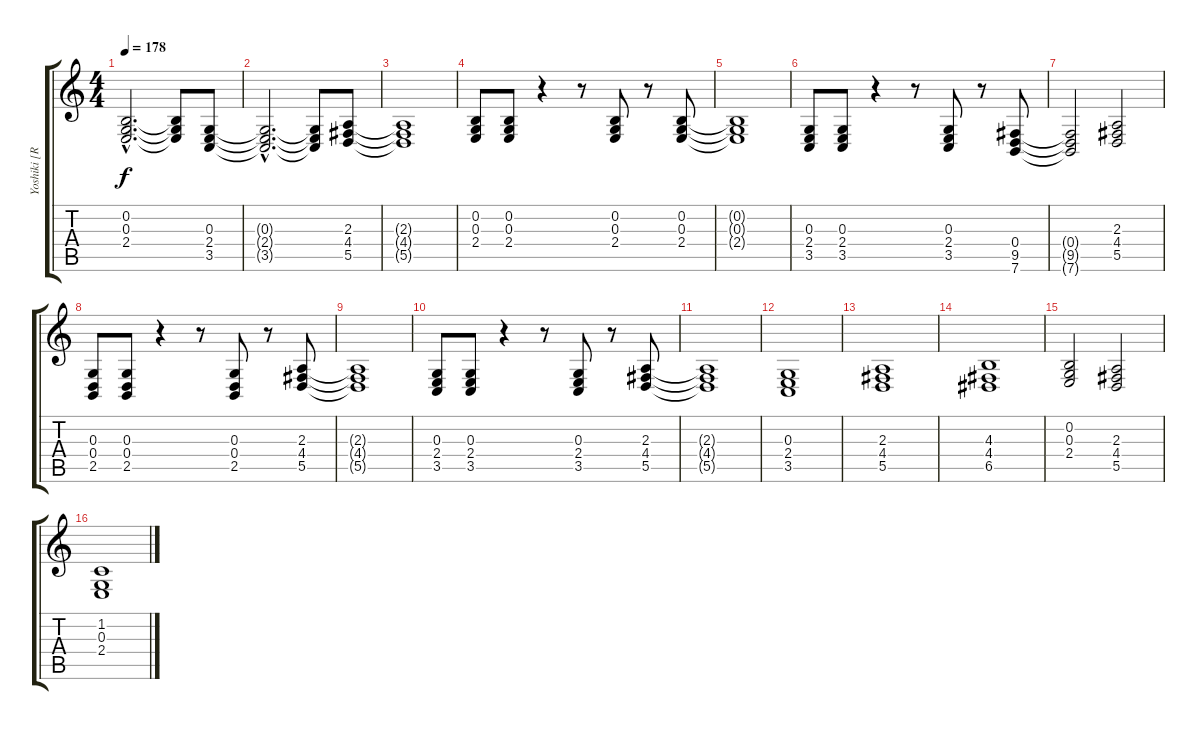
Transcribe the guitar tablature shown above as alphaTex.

\track ("Yoshiki [R]" "Yoshiki [R") {instrument acousticgrandpiano}
\staff {score tabs}
\tuning (F4 B3 G3 D3 A2 E2) {hide}
\ts (4 4)
\tempo 178
\clef g2
\ks c
(0.2{hac t} 0.3{hac t} 2.4{hac t}).2{d dy f} (0.2{t} 0.3{t} 2.4{t}).8 (0.3 2.4 3.5).8 |
(0.3{hac t} 2.4{hac t} 3.5{hac t}).2{d} (0.3{t} 2.4{t} 3.5{t}).8 (2.3 4.4 5.5).8 |
(2.3{t} 4.4{t} 5.5{t}).1 |
(0.2 0.3 2.4).8 (0.2 0.3 2.4).8 r.4 r.8 (0.2 0.3 2.4).8 r.8 (0.2 0.3 2.4).8 |
(0.2{t} 0.3{t} 2.4{t}).1 |
(0.3 2.4 3.5).8 (0.3 2.4 3.5).8 r.4 r.8 (0.3 2.4 3.5).8 r.8 (0.4 9.5 7.6).8 |
(0.4{t} 9.5{t} 7.6{t}).2 (2.3 4.4 5.5).2 |
(0.3 0.4 2.5).8 (0.3 0.4 2.5).8 r.4 r.8 (0.3 0.4 2.5).8 r.8 (2.3 4.4 5.5).8 |
(2.3{t} 4.4{t} 5.5{t}).1 |
(0.3 2.4 3.5).8 (0.3 2.4 3.5).8 r.4 r.8 (0.3 2.4 3.5).8 r.8 (2.3 4.4 5.5).8 |
(2.3{t} 4.4{t} 5.5{t}).1 |
(0.3 2.4 3.5).1 |
(2.3 4.4 5.5).1 |
(4.3 4.4 6.5).1 |
(0.2 0.3 2.4).2 (2.3 4.4 5.5).2 |
(1.2 0.3 2.4).1
